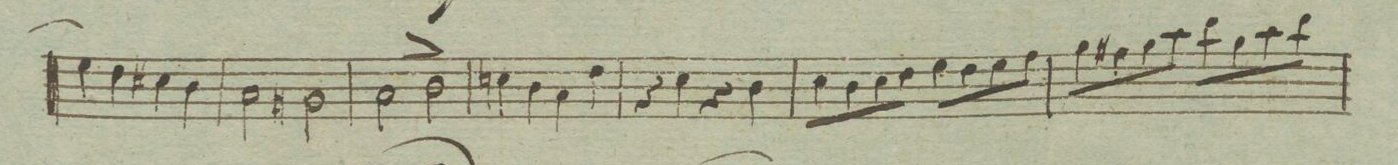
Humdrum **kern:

**kern	**dynam
*I"Violino. 1mo	*
*clefG2	*
*k[]	*
*met(c|)	*
*M2/2	*
4ee\]	.
4dd\	.
4cc#X\	.
4b\	.
=128	=128
2a\	.
2g#X\	.
=129	=129
2a\	.
2b\^	.
=130	=130
4ccn\	.
4b\	.
4a\	.
4dd\	.
=131	=131
4r	.
4cc\	.
4r	.
4b\	.
=132	=132
8cc\L	.
8b\	.
8cc\	.
8dd\J	.
8ee\L	.
8dd\	.
8ee\	.
8ff\J	.
=133	=133
8gg\L	.
8ff#X\	.
8gg\	.
8aa\J	.
8bb\L	.
8gg\	.
8aa\	.
8bb\J	.
=134	=134
1ryy	.
=135	=135
*-	*-
